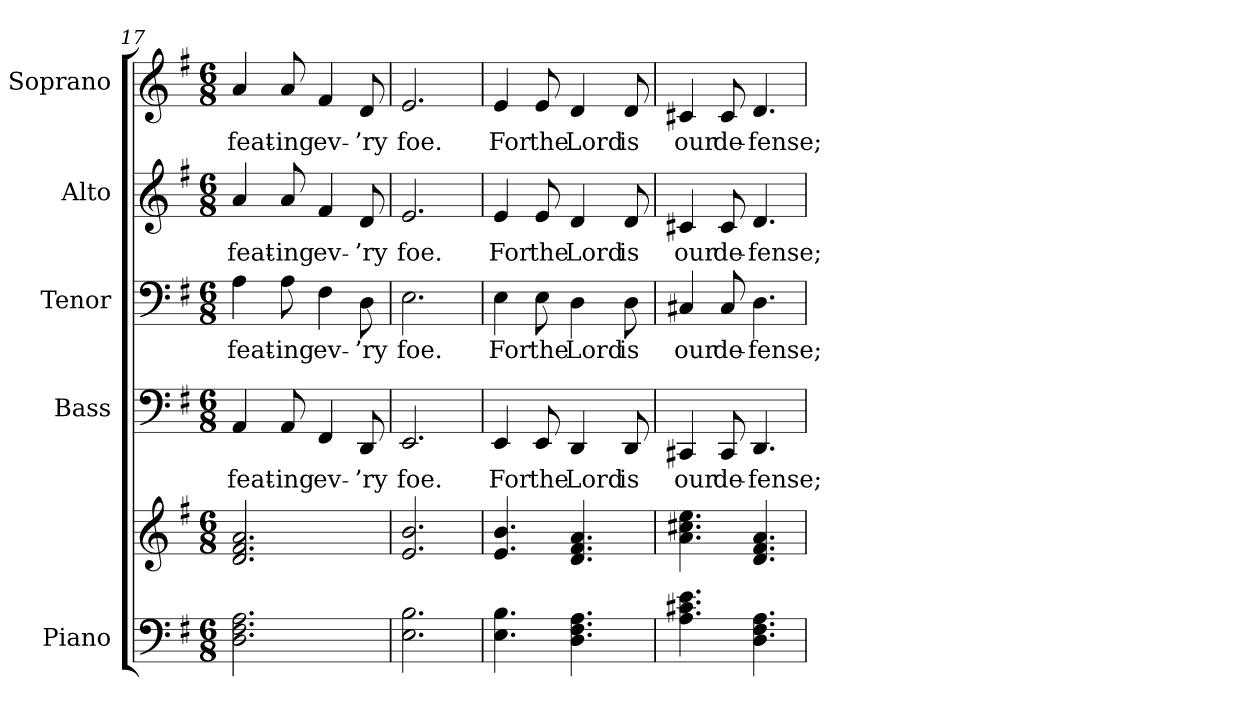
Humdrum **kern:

**kern	**kern	**kern	**text	**kern	**text	**kern	**text	**kern	**text
*part5	*part5	*part4	*part4	*part3	*part3	*part2	*part2	*part1	*part1
*staff6	*staff5	*staff4	*staff4	*staff3	*staff3	*staff2	*staff2	*staff1	*staff1
*I"Piano	*	*I"Bass	*	*I"Tenor	*	*I"Alto	*	*I"Soprano	*
*I'Pno.	*	*I'B.	*	*I'T.	*	*I'A.	*	*I'S.	*
*clefF4	*clefG2	*clefF4	*	*clefF4	*	*clefG2	*	*clefG2	*
*k[f#]	*k[f#]	*k[f#]	*	*k[f#]	*	*k[f#]	*	*k[f#]	*
*G:	*G:	*G:	*	*G:	*	*G:	*	*G:	*
*M6/8	*M6/8	*M6/8	*	*M6/8	*	*M6/8	*	*M6/8	*
=17	=17	=17	=17	=17	=17	=17	=17	=17	=17
!	!	!	!LO:LY:b:color=#000000	!	!	!	!	!	!
!	!	!	!	!	!LO:LY:b:color=#000000	!	!	!	!
!	!	!	!	!	!	!	!LO:LY:b:color=#000000	!	!
!	!	!	!	!	!	!	!	!	!LO:LY:b:color=#000000
2.Di\ 2.F#i 2.Ai	2.di/ 2.f#i 2.ai	4AAi/	-feat-	4Ai\	-feat-	4ai/	-feat-	4ai/	-feat-
!	!	!	!LO:LY:b:color=#000000	!	!	!	!	!	!
!	!	!	!	!	!LO:LY:b:color=#000000	!	!	!	!
!	!	!	!	!	!	!	!LO:LY:b:color=#000000	!	!
!	!	!	!	!	!	!	!	!	!LO:LY:b:color=#000000
.	.	8AAi/	-ing	8Ai\	-ing	8ai/	-ing	8ai/	-ing
!	!	!	!LO:LY:b:color=#000000	!	!	!	!	!	!
!	!	!	!	!	!LO:LY:b:color=#000000	!	!	!	!
!	!	!	!	!	!	!	!LO:LY:b:color=#000000	!	!
!	!	!	!	!	!	!	!	!	!LO:LY:b:color=#000000
.	.	4FF#i/	ev-	4F#i\	ev-	4f#i/	ev-	4f#i/	ev-
!	!	!	!LO:LY:b:color=#000000	!	!	!	!	!	!
!	!	!	!	!	!LO:LY:b:color=#000000	!	!	!	!
!	!	!	!	!	!	!	!LO:LY:b:color=#000000	!	!
!	!	!	!	!	!	!	!	!	!LO:LY:b:color=#000000
.	.	8DDi/	-’ry	8Di\	-’ry	8di/	-’ry	8di/	-’ry
=18	=18	=18	=18	=18	=18	=18	=18	=18	=18
!	!	!	!LO:LY:b:color=#000000	!	!	!	!	!	!
!	!	!	!	!	!LO:LY:b:color=#000000	!	!	!	!
!	!	!	!	!	!	!	!LO:LY:b:color=#000000	!	!
!	!	!	!	!	!	!	!	!	!LO:LY:b:color=#000000
2.Ei\ 2.Bi	2.ei/ 2.bi	2.EEi/	foe.	2.Ei\	foe.	2.ei/	foe.	2.ei/	foe.
!!LO:PB:g=z
=19	=19	=19	=19	=19	=19	=19	=19	=19	=19
!	!	!	!LO:LY:b:color=#000000	!	!	!	!	!	!
!	!	!	!	!	!LO:LY:b:color=#000000	!	!	!	!
!	!	!	!	!	!	!	!LO:LY:b:color=#000000	!	!
!	!	!	!	!	!	!	!	!	!LO:LY:b:color=#000000
4.Ei\ 4.Bi	4.ei/ 4.bi	4EEi/	For	4Ei\	For	4ei/	For	4ei/	For
!	!	!	!LO:LY:b:color=#000000	!	!	!	!	!	!
!	!	!	!	!	!LO:LY:b:color=#000000	!	!	!	!
!	!	!	!	!	!	!	!LO:LY:b:color=#000000	!	!
!	!	!	!	!	!	!	!	!	!LO:LY:b:color=#000000
.	.	8EEi/	the	8Ei\	the	8ei/	the	8ei/	the
!	!	!	!LO:LY:b:color=#000000	!	!	!	!	!	!
!	!	!	!	!	!LO:LY:b:color=#000000	!	!	!	!
!	!	!	!	!	!	!	!LO:LY:b:color=#000000	!	!
!	!	!	!	!	!	!	!	!	!LO:LY:b:color=#000000
4.Di\ 4.F#i 4.Ai	4.di/ 4.f#i 4.ai	4DDi/	Lord	4Di\	Lord	4di/	Lord	4di/	Lord
!	!	!	!LO:LY:b:color=#000000	!	!	!	!	!	!
!	!	!	!	!	!LO:LY:b:color=#000000	!	!	!	!
!	!	!	!	!	!	!	!LO:LY:b:color=#000000	!	!
!	!	!	!	!	!	!	!	!	!LO:LY:b:color=#000000
.	.	8DDi/	is	8Di\	is	8di/	is	8di/	is
=20	=20	=20	=20	=20	=20	=20	=20	=20	=20
!	!	!	!LO:LY:b:color=#000000	!	!	!	!	!	!
!	!	!	!	!	!LO:LY:b:color=#000000	!	!	!	!
!	!	!	!	!	!	!	!LO:LY:b:color=#000000	!	!
!	!	!	!	!	!	!	!	!	!LO:LY:b:color=#000000
4.Ai\ 4.c#Xi 4.ei	4.ai\ 4.cc#Xi 4.eei	4CC#Xi/	our	4C#Xi/	our	4c#Xi/	our	4c#Xi/	our
!	!	!	!LO:LY:b:color=#000000	!	!	!	!	!	!
!	!	!	!	!	!LO:LY:b:color=#000000	!	!	!	!
!	!	!	!	!	!	!	!LO:LY:b:color=#000000	!	!
!	!	!	!	!	!	!	!	!	!LO:LY:b:color=#000000
.	.	8CC#i/	de-	8C#i/	de-	8c#i/	de-	8c#i/	de-
!	!	!	!LO:LY:b:color=#000000	!	!	!	!	!	!
!	!	!	!	!	!LO:LY:b:color=#000000	!	!	!	!
!	!	!	!	!	!	!	!LO:LY:b:color=#000000	!	!
!	!	!	!	!	!	!	!	!	!LO:LY:b:color=#000000
4.Di\ 4.F#i 4.Ai	4.di/ 4.f#i 4.ai	4.DDi/	-fense;	4.Di\	-fense;	4.di/	-fense;	4.di/	-fense;
=	=	=	=	=	=	=	=	=	=
*-	*-	*-	*-	*-	*-	*-	*-	*-	*-
